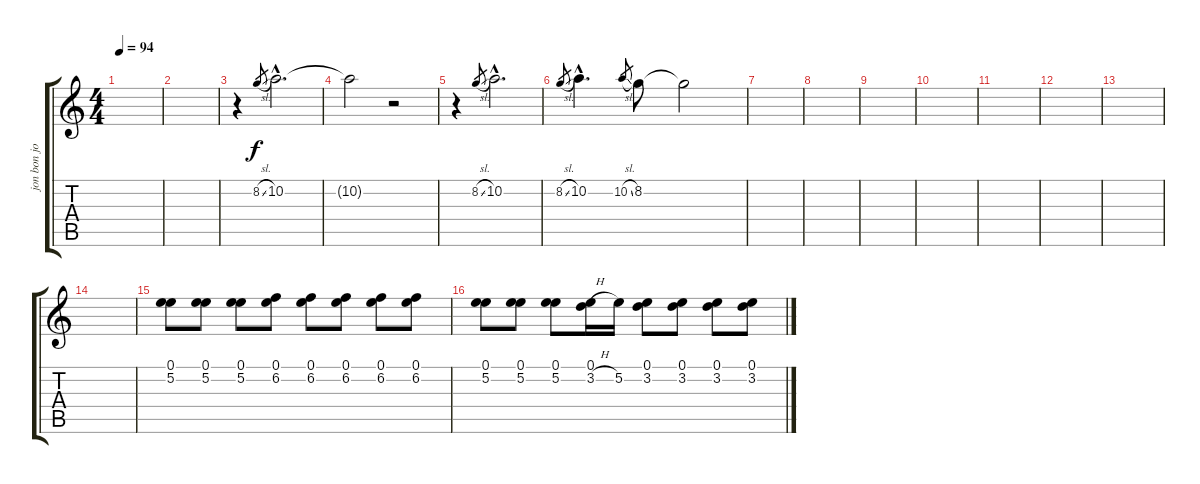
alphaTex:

\track ("jon bon jovi" "jon bon jo") {instrument overdrivenguitar}
\staff {score tabs}
\tuning (E4 B3 G3 D3 A2 E2) {hide}
\ts (4 4)
\tempo 94
\clef g2
\ks c
|
|
r.4 8.2{sl}.8{gr} 10.2{hac}.2{d} |
10.2{t}.2 r.2 |
r.4 8.2{sl}.8{gr} 10.2{hac}.2{d} |
8.2{sl}.8{gr} 10.2{hac}.4{d} 10.2{sl}.8{gr} 8.2.8 8.2{t}.2 |
|
|
|
|
|
|
|
|
(0.1 5.2).8 (0.1 5.2).8 (0.1 5.2).8 (0.1 6.2).8 (0.1 6.2).8 (0.1 6.2).8 (0.1 6.2).8 (0.1 6.2).8 |
(0.1 5.2).8 (0.1 5.2).8 (0.1 5.2).8 (0.1 3.2{h}).16 5.2.16 (0.1 3.2).8 (0.1 3.2).8 (0.1 3.2).8 (0.1 3.2).8
